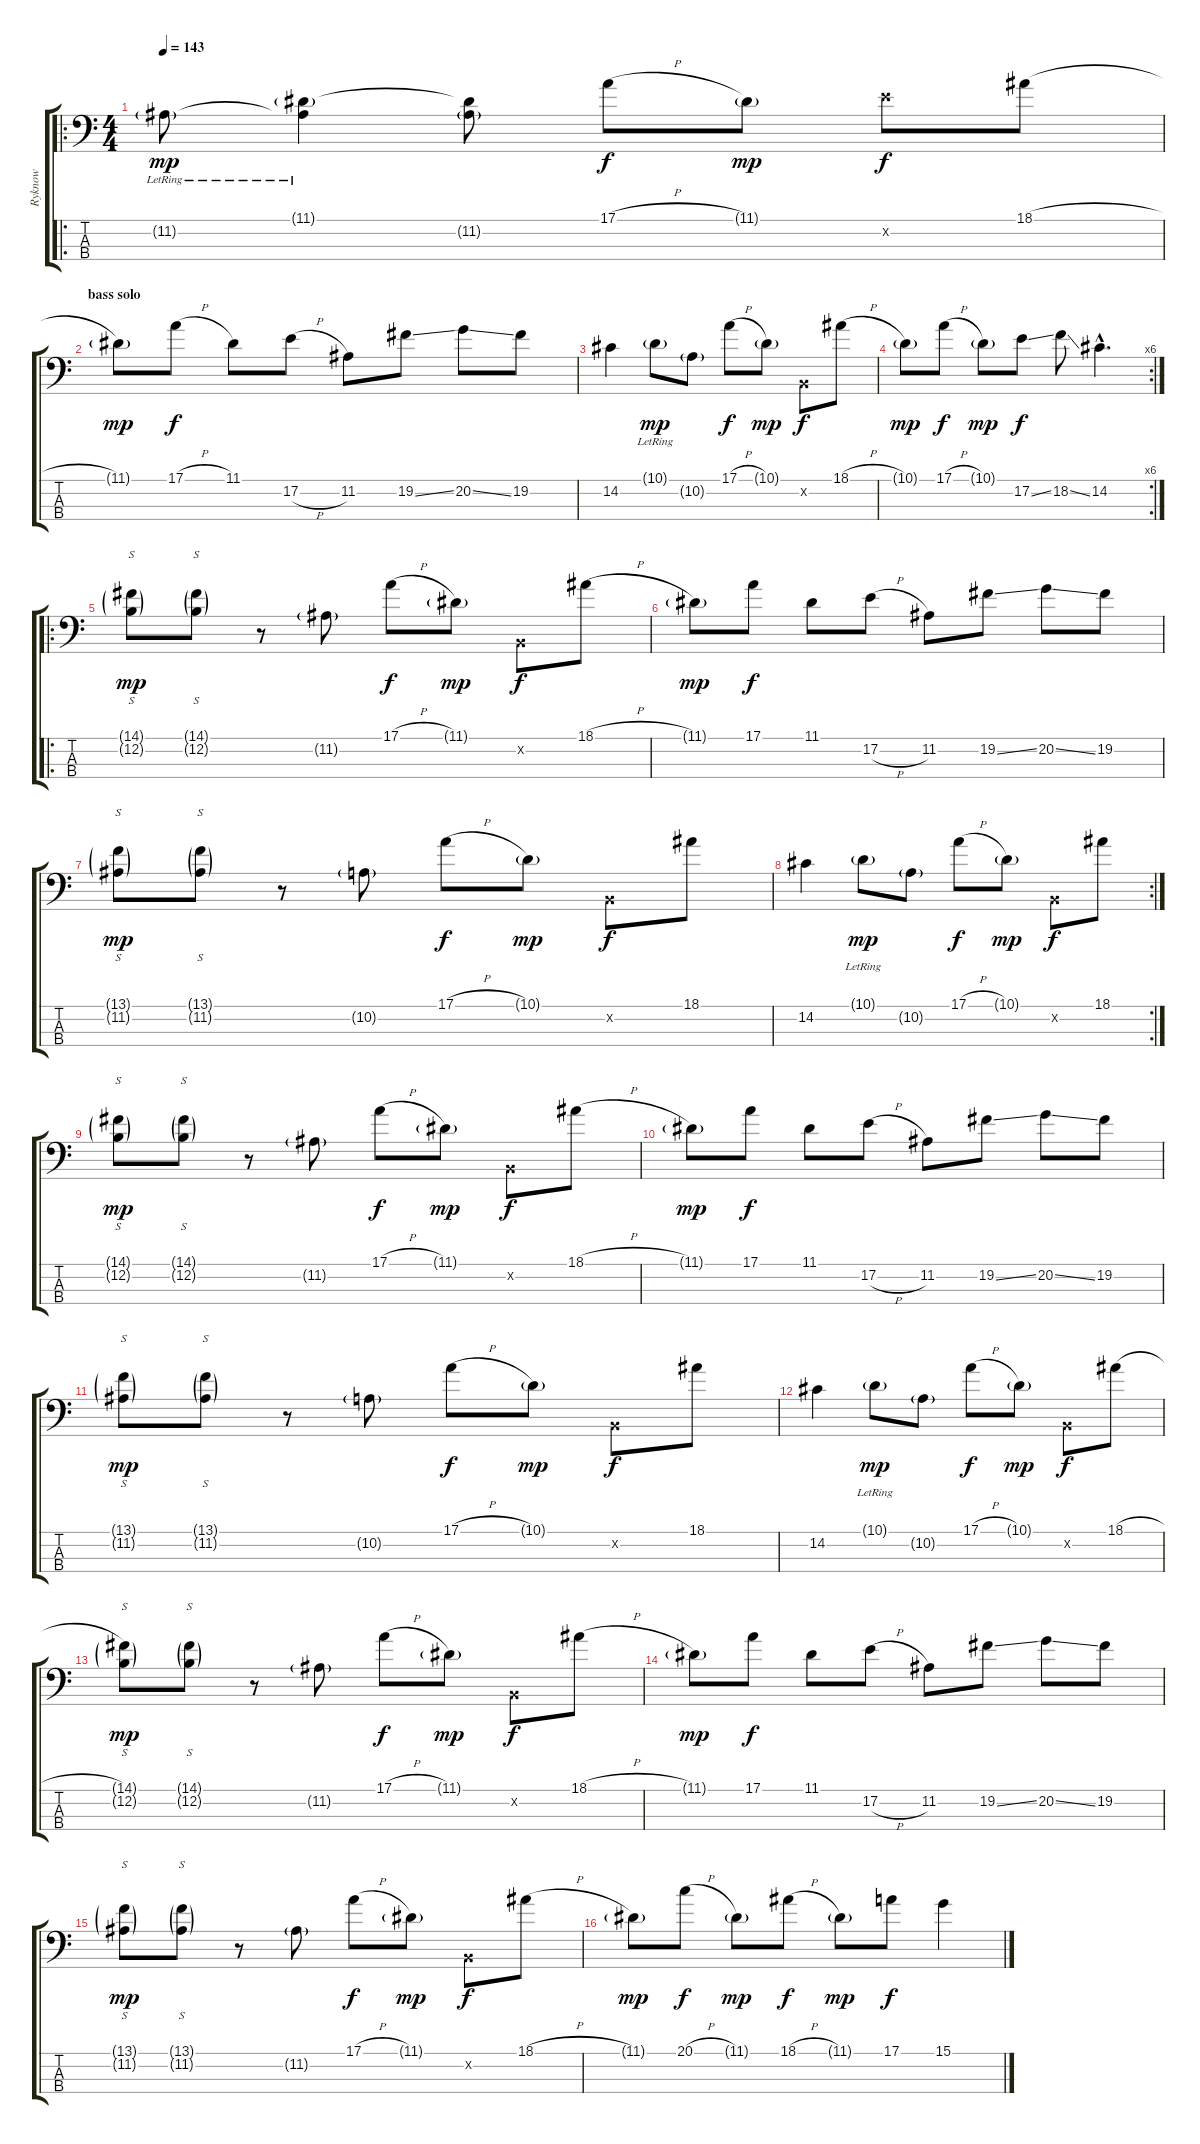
\track ("Ryknow" "Ryknow") {instrument slapbass2}
\staff {score tabs}
\tuning (E2 B1 Gb1 B0) {hide}
\ro
\ts (4 4)
\tempo 143
\clef f4
\ks c
11.2{g lr}.8{dy mp} (11.1{g lr} 11.2{t}).4 (11.1{t} 11.2{g}).8 17.1{h}.8{dy f} 11.1{g}.8{dy mp} 17.2{x}.8{dy f} 18.1{h}.8 |
\section ("" "bass solo")
11.1{g}.8{dy mp} 17.1{h}.8{dy f} 11.1.8 17.2{h}.8 11.2.8 19.2{ss}.8 20.2{ss}.8 19.2.8 |
14.2.4 10.1{g lr}.8{dy mp} 10.2{g}.8 17.1{h}.8{dy f} 10.1{g}.8{dy mp} 0.2{x}.8{dy f} 18.1{h}.8 |
\rc 6
10.1{g}.8{dy mp} 17.1{h}.8{dy f} 10.1{g}.8{dy mp} 17.2{ss}.8{dy f} 18.2{ss}.8 14.2{hac}.4{d} |
\ro
(14.1{g} 12.2{g}).8{s dy mp} (14.1{g} 12.2{g}).8{s} r.8 11.2{g}.8 17.1{h}.8{dy f} 11.1{g}.8{dy mp} 0.2{x}.8{dy f} 18.1{h}.8 |
11.1{g}.8{dy mp} 17.1.8{dy f} 11.1.8 17.2{h}.8 11.2.8 19.2{ss}.8 20.2{ss}.8 19.2.8 |
(13.1{g} 11.2{g}).8{s dy mp} (13.1{g} 11.2{g}).8{s} r.8 10.2{g}.8 17.1{h}.8{dy f} 10.1{g}.8{dy mp} 0.2{x}.8{dy f} 18.1.8 |
\rc 2
14.2.4 10.1{g lr}.8{dy mp} 10.2{g}.8 17.1{h}.8{dy f} 10.1{g}.8{dy mp} 0.2{x}.8{dy f} 18.1.8 |
(14.1{g} 12.2{g}).8{s dy mp} (14.1{g} 12.2{g}).8{s} r.8 11.2{g}.8 17.1{h}.8{dy f} 11.1{g}.8{dy mp} 0.2{x}.8{dy f} 18.1{h}.8 |
11.1{g}.8{dy mp} 17.1.8{dy f} 11.1.8 17.2{h}.8 11.2.8 19.2{ss}.8 20.2{ss}.8 19.2.8 |
(13.1{g} 11.2{g}).8{s dy mp} (13.1{g} 11.2{g}).8{s} r.8 10.2{g}.8 17.1{h}.8{dy f} 10.1{g}.8{dy mp} 0.2{x}.8{dy f} 18.1.8 |
14.2.4 10.1{g lr}.8{dy mp} 10.2{g}.8 17.1{h}.8{dy f} 10.1{g}.8{dy mp} 0.2{x}.8{dy f} 18.1{h}.8 |
(14.1{g} 12.2{g}).8{s dy mp} (14.1{g} 12.2{g}).8{s} r.8 11.2{g}.8 17.1{h}.8{dy f} 11.1{g}.8{dy mp} 0.2{x}.8{dy f} 18.1{h}.8 |
11.1{g}.8{dy mp} 17.1.8{dy f} 11.1.8 17.2{h}.8 11.2.8 19.2{ss}.8 20.2{ss}.8 19.2.8 |
(13.1{g} 11.2{g}).8{s dy mp} (13.1{g} 11.2{g}).8{s} r.8 11.2{g}.8 17.1{h}.8{dy f} 11.1{g}.8{dy mp} 0.2{x}.8{dy f} 18.1{h}.8 |
11.1{g}.8{dy mp} 20.1{h}.8{dy f} 11.1{g}.8{dy mp} 18.1{h}.8{dy f} 11.1{g}.8{dy mp} 17.1.8{dy f} 15.1.4
